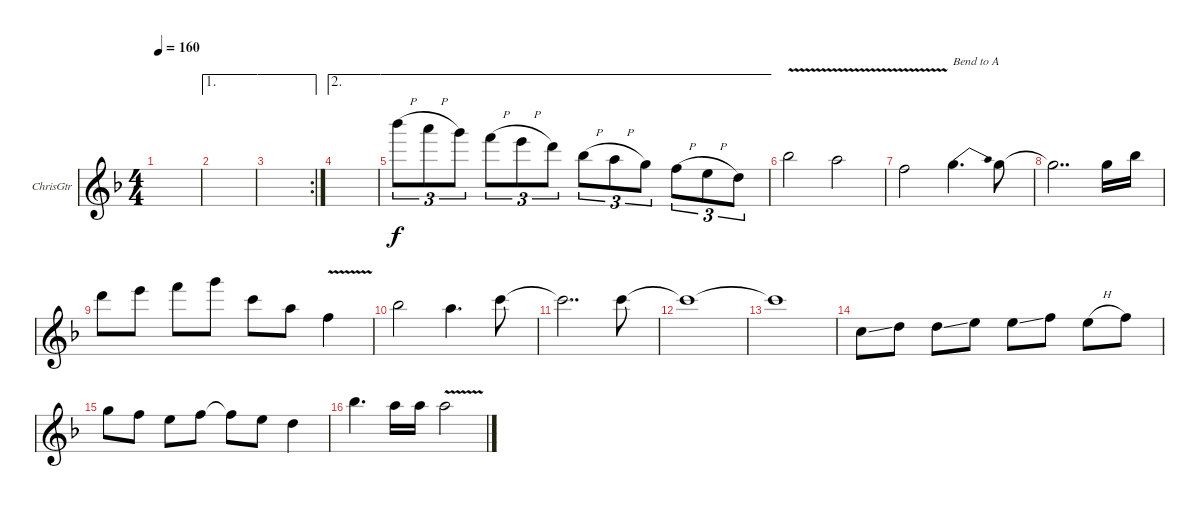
\defaultSystemsLayout 4
\bracketExtendMode groupsimilarinstruments
\firstSystemTrackNameOrientation horizontal
\otherSystemsTrackNameOrientation horizontal
\track ("Lead Guitar II" "ChrisGtr") {instrument distortionguitar}
\staff {score}
\tuning (E4 B3 G3 D3 A2 D2)
\ts (4 4)
\tempo 160
\clef g2
\ks dminor
|
\ae 1
|
\ae 1
\rc 2
|
\ae 2
|
\ae 2
18.1{h}.8{tu (3 2)} 17.1{h}.8{tu (3 2)} 15.1.8{tu (3 2)} 18.2{h}.8{tu (3 2)} 17.2{h}.8{tu (3 2)} 15.2.8{tu (3 2)} 15.3{h}.8{tu (3 2)} 14.3{h}.8{tu (3 2)} 12.3.8{tu (3 2)} 15.4{h}.8{tu (3 2)} 14.4{h}.8{tu (3 2)} 12.4.8{tu (3 2)} |
15.3{v}.2 14.3{v}.2 |
10.3{v}.2 12.3{be (bend 0 0 15 4)}.4{d txt "Bend to A"} 12.3.8 |
12.3{t}.2{dd} 12.3.16 11.2.16 |
10.1.8 12.1.8 13.1.8 15.1.8 13.2.8 14.3.8 15.4{v}.4 |
15.3.2 14.3.4{d} 17.3.8 |
17.3{t}.2{dd} 17.3.8 |
17.3{t}.1 |
17.3{t}.1 |
10.4{ss}.8 12.4.8 12.4{ss}.8 14.4.8 14.4{ss}.8 15.4.8 14.4{h}.8 15.4.8 |
17.4.8 15.4.8 14.4.8 15.4.8 15.4{t}.8 14.4.8 12.4.4 |
15.3.4{d} 14.3.16 14.3.16 14.3{v}.2
